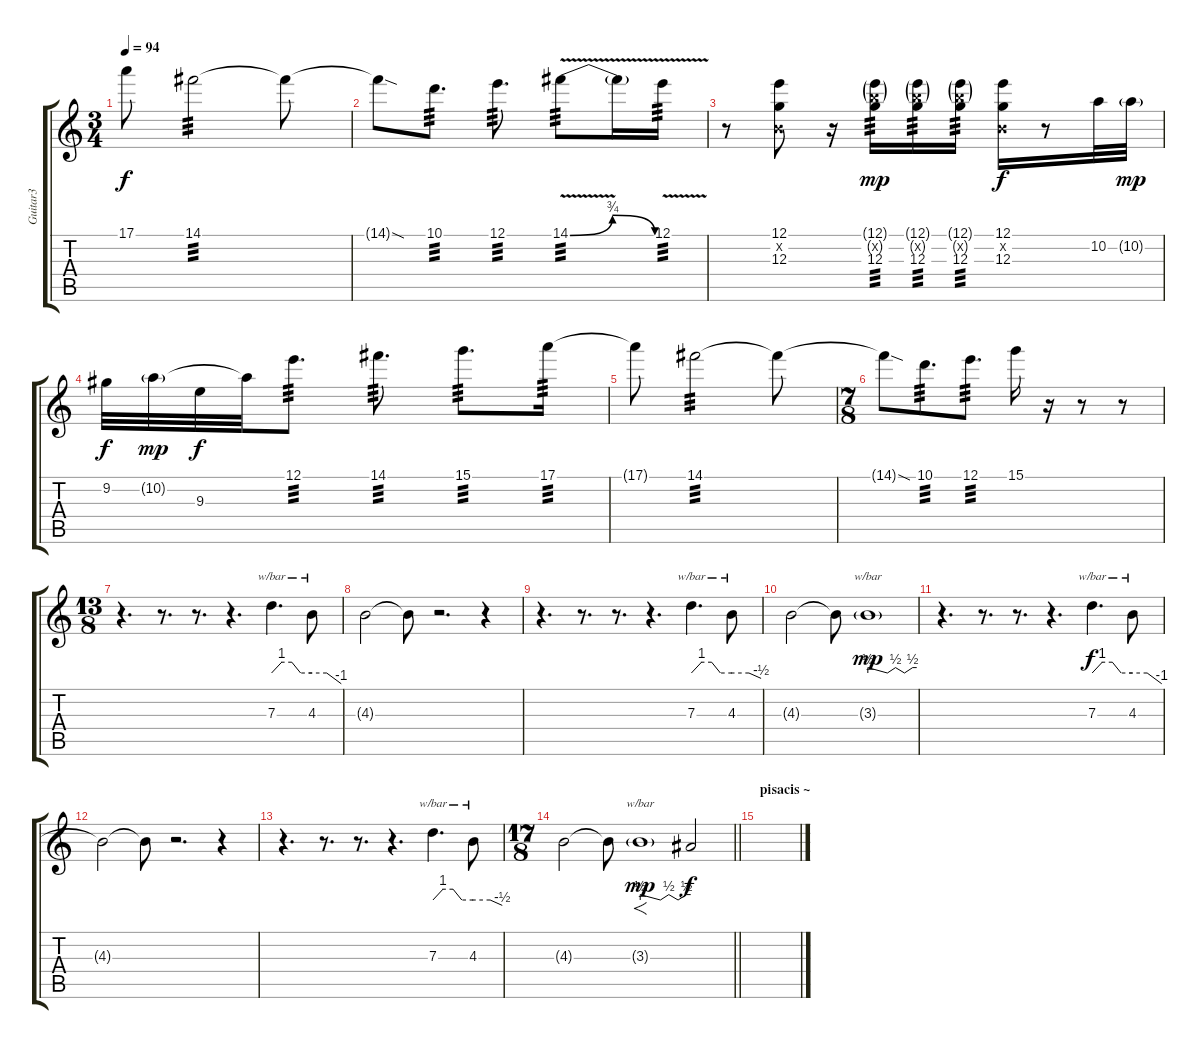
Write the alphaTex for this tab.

\track ("Guitar3" "Guitar3") {instrument overdrivenguitar}
\staff {score tabs}
\tuning (E4 B3 G3 D3 A2 E2) {hide}
\ts (3 4)
\tempo 94
\clef g2
\ks c
17.1{t}.8{dy f} 14.1.2{tp 3} 14.1{t}.8 |
14.1{sod t}.8 10.1.8{d tp 3} 12.1.8{d tp 3} 14.1{be (bendrelease 0 0 15 3 35 3 60 0) v}.8{tp 3} 14.1{t}.16 12.1{v}.16{tp 3} |
r.8 (12.1 0.2{x} 12.3).8 r.16 (12.1{g} 12.2{g x} 12.3).16{tp 3 dy mp} (12.1{g} 12.2{g x} 12.3).16{tp 3} (12.1{g} 12.2{g x} 12.3).16{tp 3} (12.1 0.2{x} 12.3).16{dy f} r.8 10.2.32 10.2{g}.32{dy mp} |
9.2.32{dy f} 10.2{g}.32{dy mp} 9.3.32{dy f} 10.2{t}.32 12.1.8{d tp 3} 14.1.8{d tp 3} 15.1.8{d tp 3} 17.1.16{tp 3} |
17.1{t}.8 14.1.2{tp 3} 14.1{t}.8 |
\ts (7 8)
14.1{sod t}.8 10.1.8{d tp 3} 12.1.8{d tp 3} 15.1.16 r.16 r.8 r.8 |
\ts (13 8)
r.4{d} r.8{d} r.8{d} r.4{d} 7.3.4{d tbe (custom default 0 0 15 4 30 4 43 0 60 0) volume 12 balance 11 instrument overdrivenguitar} 4.3.8{tbe (custom default 0 0 30 0 60 -4)} |
4.3{t}.2 4.3{t}.8 r.2{d} r.4 |
r.4{d} r.8{d} r.8{d} r.4{d} 7.3.4{d tbe (custom default 0 0 15 4 30 4 43 0 60 0)} 4.3.8{tbe (custom default 0 0 35 0 60 -2)} |
4.3{t}.2 4.3{t}.8 3.3{g}.1{tbe (custom default 0 2 24 0 34 2 45 0 55 2 60 2) dy mp} |
r.4{d} r.8{d} r.8{d} r.4{d} 7.3.4{d tbe (custom default 0 0 15 4 30 4 43 0 60 0) dy f} 4.3.8{tbe (custom default 0 0 30 0 60 -4)} |
4.3{t}.2 4.3{t}.8 r.2{d} r.4 |
r.4{d} r.8{d} r.8{d} r.4{d} 7.3.4{d tbe (custom default 0 0 15 4 30 4 43 0 60 0)} 4.3.8{tbe (custom default 0 0 35 0 60 -2)} |
\ts (17 8)
\barLineRight lightlight
4.3{t}.2 4.3{t}.8 3.3{g}.1{f tbe (custom default 0 2 24 0 34 2 45 0 55 2 60 2) dy mp} 3.3{t}.2{dy f} |
\section ("" "pisacis ~")
